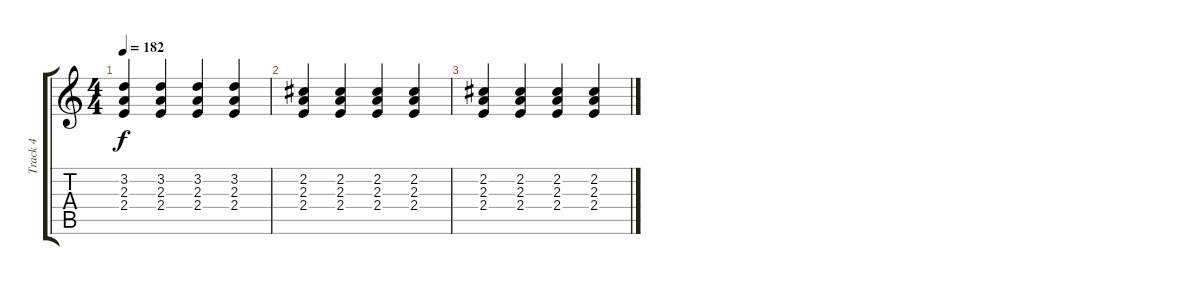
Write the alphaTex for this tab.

\track ("Track 4" "Track 4") {instrument electricguitarclean}
\staff {score tabs}
\tuning (E4 B3 G3 D3 A2 E2) {hide}
\ts (4 4)
\tempo 182
\clef g2
\ks c
(3.2 2.3 2.4).4{dy f} (3.2 2.3 2.4).4 (3.2 2.3 2.4).4 (3.2 2.3 2.4).4 |
(2.2 2.3 2.4).4 (2.2 2.3 2.4).4 (2.2 2.3 2.4).4 (2.2 2.3 2.4).4 |
(2.2 2.3 2.4).4 (2.2 2.3 2.4).4 (2.2 2.3 2.4).4 (2.2 2.3 2.4).4
